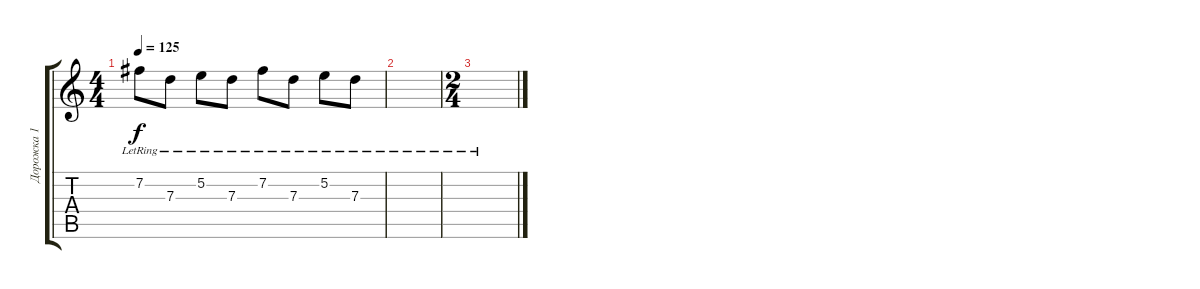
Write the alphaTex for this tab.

\track ("Дорожка 1" "Дорожка 1") {instrument acousticguitarsteel}
\staff {score tabs}
\tuning (E4 B3 G3 D3 A2 E2) {hide}
\ts (4 4)
\tempo 125
\clef g2
\ks c
7.2{lr}.8{dy f} 7.3{lr}.8 5.2{lr}.8 7.3{lr}.8 7.2{lr}.8 7.3{lr}.8 5.2{lr}.8 7.3{lr}.8 |
|
\ts (2 4)
